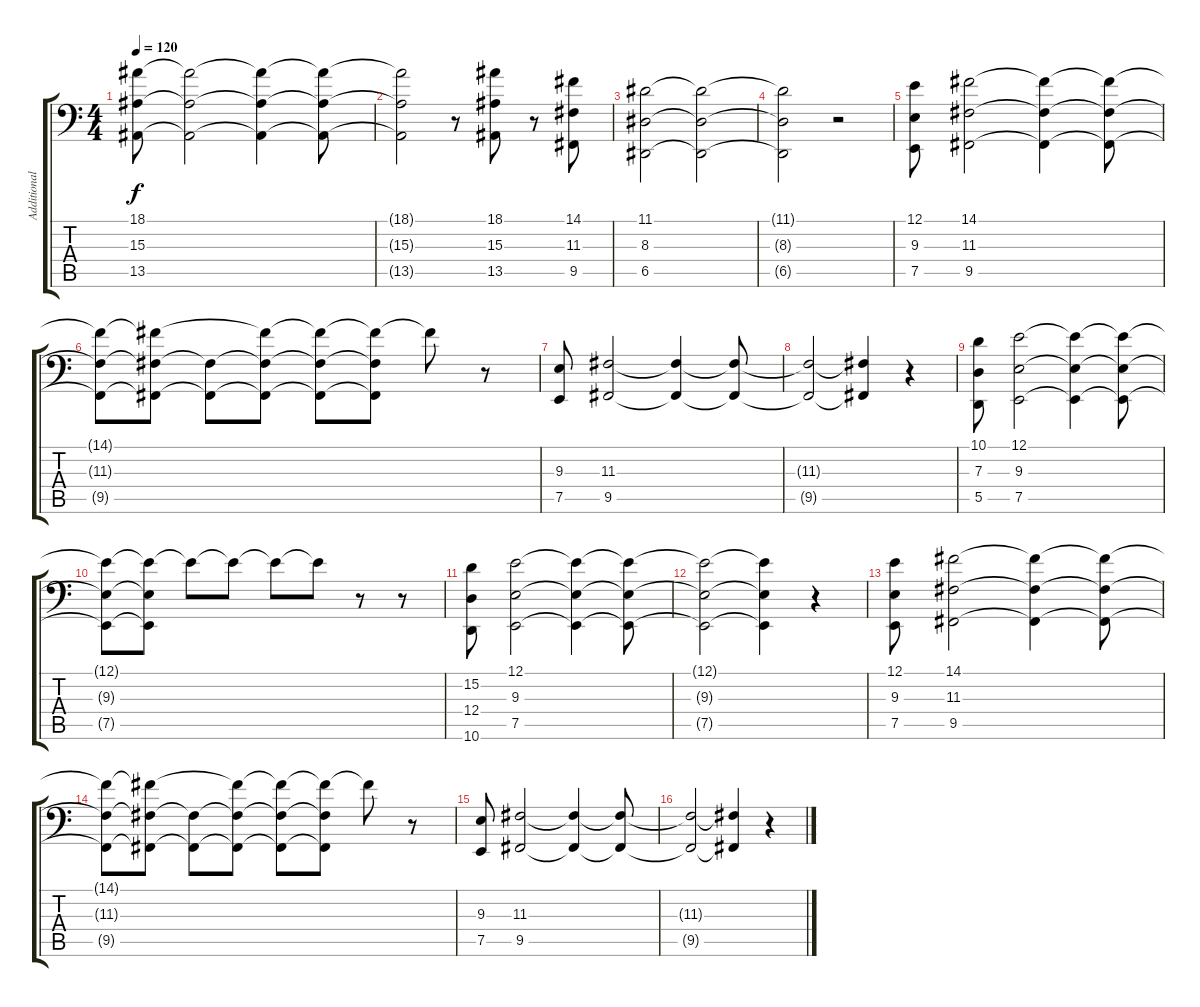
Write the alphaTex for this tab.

\track ("Additional Brass" "Additional") {instrument acousticgrandpiano}
\staff {score tabs}
\tuning (E3 B2 G2 D2 A1 E1) {hide}
\ts (4 4)
\tempo 120
\clef f4
\ks c
(18.1 15.3 13.5).8{dy f} (18.1{t} 15.3{t} 13.5{t}).2 (18.1{t} 15.3{t} 13.5{t}).4 (18.1{t} 15.3{t} 13.5{t}).8 |
(18.1{t} 15.3{t} 13.5{t}).2 r.8 (18.1 15.3 13.5).8 r.8 (14.1 11.3 9.5).8 |
(11.1 8.3 6.5).2 (11.1{t} 8.3{t} 6.5{t}).2 |
(11.1{t} 8.3{t} 6.5{t}).2 r.2 |
(12.1 9.3 7.5).8{instrument choiraahs} (14.1 11.3 9.5).2 (14.1{t} 11.3{t} 9.5{t}).4 (14.1{t} 11.3{t} 9.5{t}).8 |
(14.1{t} 11.3{t} 9.5{t}).8 (14.1{t} 11.3{t} 9.5{t}).8 (11.3{t} 9.5{t}).8 (14.1{t} 11.3{t} 9.5{t}).8 (14.1{t} 11.3{t} 9.5{t}).8 (14.1{t} 11.3{t} 9.5{t}).8 14.1{t}.8 r.8 |
(9.3 7.5).8 (11.3 9.5).2 (11.3{t} 9.5{t}).4 (11.3{t} 9.5{t}).8 |
(11.3{t} 9.5{t}).2 (11.3{t} 9.5{t}).4 r.4 |
(10.1 7.3 5.5).8 (12.1 9.3 7.5).2 (12.1{t} 9.3{t} 7.5{t}).4 (12.1{t} 9.3{t} 7.5{t}).8 |
(12.1{t} 9.3{t} 7.5{t}).8 (12.1{t} 9.3{t} 7.5{t}).8 12.1{t}.8 12.1{t}.8 12.1{t}.8 12.1{t}.8 r.8 r.8 |
(15.2 12.4 10.6).8 (12.1 9.3 7.5).2 (12.1{t} 9.3{t} 7.5{t}).4 (12.1{t} 9.3{t} 7.5{t}).8 |
(12.1{t} 9.3{t} 7.5{t}).2 (12.1{t} 9.3{t} 7.5{t}).4 r.4 |
(12.1 9.3 7.5).8{instrument choiraahs} (14.1 11.3 9.5).2 (14.1{t} 11.3{t} 9.5{t}).4 (14.1{t} 11.3{t} 9.5{t}).8 |
(14.1{t} 11.3{t} 9.5{t}).8 (14.1{t} 11.3{t} 9.5{t}).8 (11.3{t} 9.5{t}).8 (14.1{t} 11.3{t} 9.5{t}).8 (14.1{t} 11.3{t} 9.5{t}).8 (14.1{t} 11.3{t} 9.5{t}).8 14.1{t}.8 r.8 |
(9.3 7.5).8 (11.3 9.5).2 (11.3{t} 9.5{t}).4 (11.3{t} 9.5{t}).8 |
(11.3{t} 9.5{t}).2 (11.3{t} 9.5{t}).4 r.4
